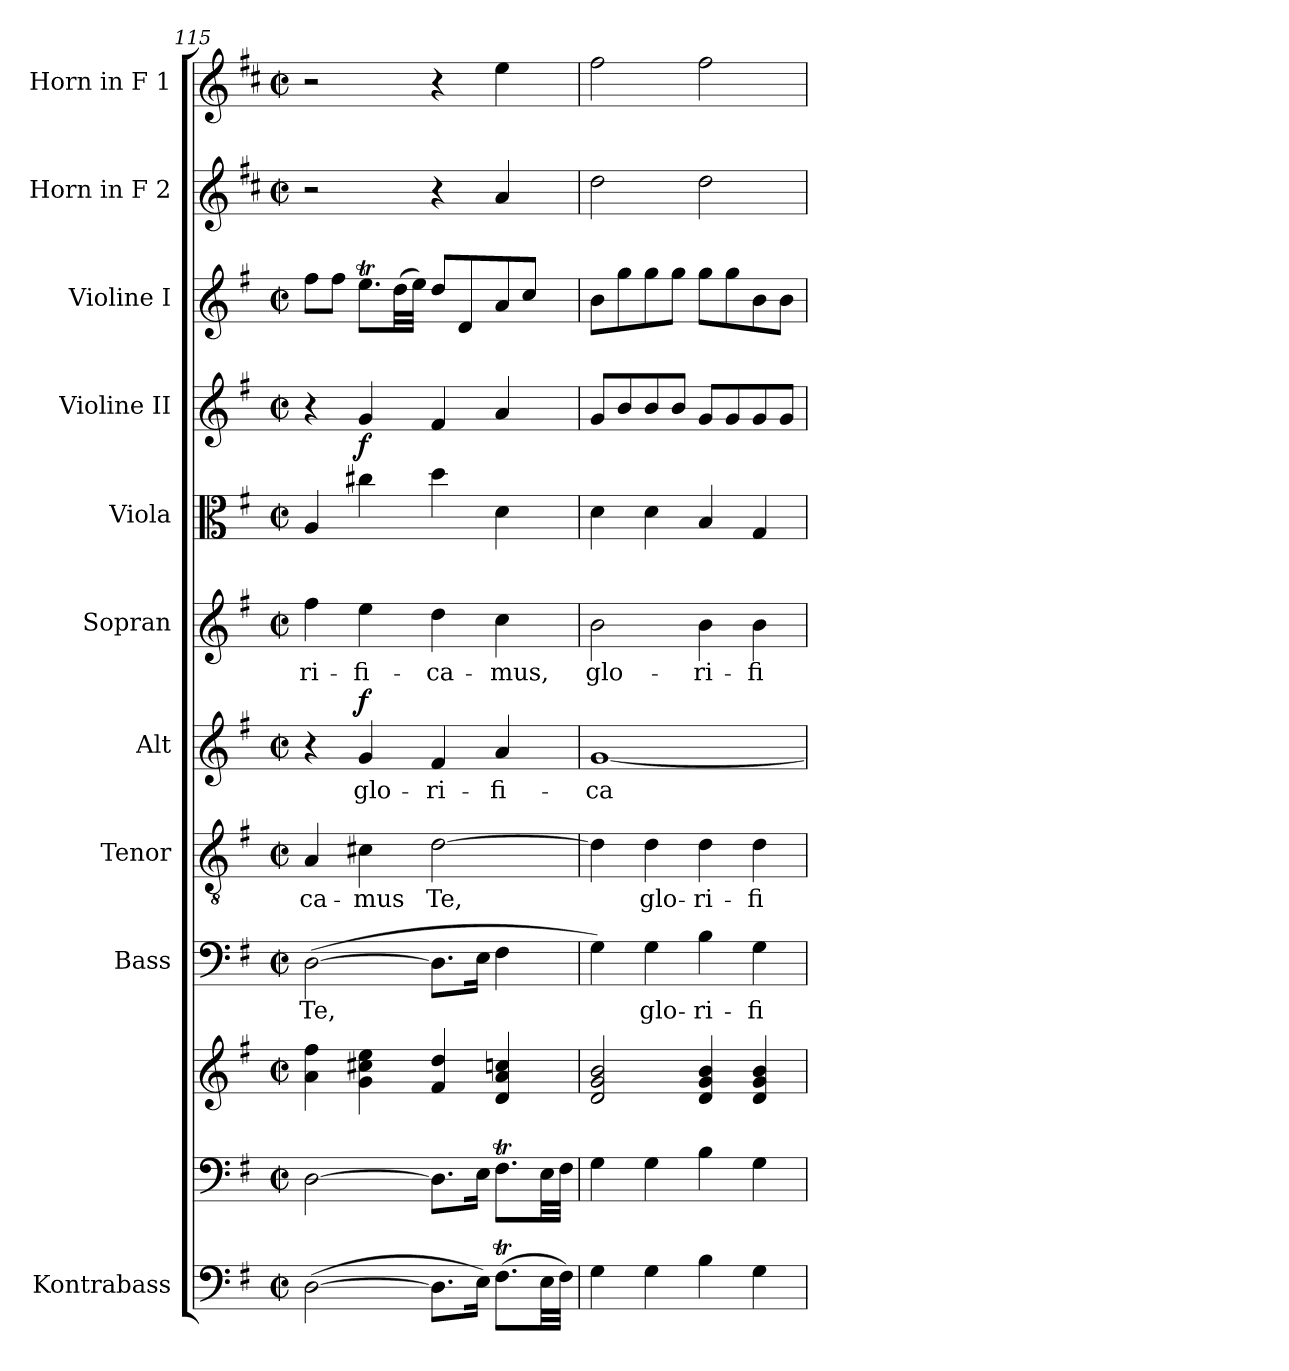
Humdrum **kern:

**kern	**kern	**kern	**kern	**text	**kern	**text	**kern	**text	**dynam	**kern	**text	**kern	**kern	**dynam	**kern	**kern	**kern
*part11	*part10	*part10	*part9	*part9	*part8	*part8	*part7	*part7	*part7	*part6	*part6	*part5	*part4	*part4	*part3	*part2	*part1
*staff12	*staff11	*staff10	*staff9	*staff9	*staff8	*staff8	*staff7	*staff7	*staff7	*staff6	*staff6	*staff5	*staff4	*staff4	*staff3	*staff2	*staff1
*I"Kontrabass	*	*	*I"Bass	*	*I"Tenor	*	*I"Alt	*	*	*I"Sopran	*	*I"Viola	*I"Violine II	*	*I"Violine I	*I"Horn in F 2	*I"Horn in F 1
*I'Kb.	*	*	*I'B.	*	*I'T.	*	*I'A.	*	*	*I'S.	*	*I'Vla.	*I'Vl. II	*	*I'Vl. I	*	*
*clefF4	*clefF4	*clefG2	*clefF4	*	*clefGv2	*	*clefG2	*	*	*clefG2	*	*clefC3	*clefG2	*	*clefG2	*clefG2	*clefG2
*ITrd7c12	*	*	*	*	*	*	*	*	*	*	*	*	*	*	*	*ITrd4c7	*ITrd4c7
*k[f#]	*k[f#]	*k[f#]	*k[f#]	*	*k[f#]	*	*k[f#]	*	*	*k[f#]	*	*k[f#]	*k[f#]	*	*k[f#]	*k[f#]	*k[f#]
*G:	*G:	*G:	*G:	*	*G:	*	*G:	*	*	*G:	*	*G:	*G:	*	*G:	*G:	*G:
*M2/2	*M2/2	*M2/2	*M2/2	*	*M2/2	*	*M2/2	*	*	*M2/2	*	*M2/2	*M2/2	*	*M2/2	*M2/2	*M2/2
*met(c|)	*met(c|)	*met(c|)	*met(c|)	*	*met(c|)	*	*met(c|)	*	*	*met(c|)	*	*met(c|)	*met(c|)	*	*met(c|)	*met(c|)	*met(c|)
=115	=115	=115	=115	=115	=115	=115	=115	=115	=115	=115	=115	=115	=115	=115	=115	=115	=115
!	!	!	!	!LO:LY:b	!	!LO:LY:b	!	!	!	!	!LO:LY:b	!	!	!	!	!	!
(>[2DD\	[2D\	4a\ 4ff#\	(>[2D\	Te,	4A/	-ca-	4r	.	.	4ff#\	-ri-	4A/	4r	.	8ff#\L	2r	2r
.	.	.	.	.	.	.	.	.	.	.	.	.	.	.	8ff#\J	.	.
!	!	!	!	!	!	!LO:LY:b	!	!LO:LY:b	!LO:DY:a	!	!LO:LY:b	!	!	!LO:DY:b	!	!	!
.	.	4g\ 4cc#X\ 4ee\	.	.	4c#X\	-mus	4g/	glo-	f	4ee\	-fi-	4cc#X\	4g/	f	8.eeT\L	.	.
.	.	.	.	.	.	.	.	.	.	.	.	.	.	.	(>32dd\LL	.	.
.	.	.	.	.	.	.	.	.	.	.	.	.	.	.	32ee\JJJ)	.	.
!	!	!	!	!	!	!LO:LY:b	!	!LO:LY:b	!	!	!LO:LY:b	!	!	!	!	!	!
8.DD\L]	8.D\L]	4f#/ 4dd/	8.D\L]	.	[2d\	Te,	4f#/	-ri-	.	4dd\	-ca-	4dd\	4f#/	.	8dd/L	4r	4r
.	.	.	.	.	.	.	.	.	.	.	.	.	.	.	8d/	.	.
16EE\Jk)	16E\Jk	.	16E\Jk	.	.	.	.	.	.	.	.	.	.	.	.	.	.
!	!	!	!	!	!	!	!	!LO:LY:b	!	!	!LO:LY:b	!	!	!	!	!	!
(>8.FF#t\L	8.F#t\L	4d/ 4a/ 4ccn/	4F#\	.	.	.	4a/	-fi-	.	4cc\	-mus,	4d\	4a/	.	8a/	4d/	4a\
.	.	.	.	.	.	.	.	.	.	.	.	.	.	.	8cc/J	.	.
32EE\LL	32E\LL	.	.	.	.	.	.	.	.	.	.	.	.	.	.	.	.
32FF#\JJJ)	32F#\JJJ	.	.	.	.	.	.	.	.	.	.	.	.	.	.	.	.
=116	=116	=116	=116	=116	=116	=116	=116	=116	=116	=116	=116	=116	=116	=116	=116	=116	=116
!	!	!	!	!	!	!	!	!LO:LY:b	!	!	!LO:LY:b	!	!	!	!	!	!
4GG\	4G\	2d/ 2g/ 2b/	4G\)	.	4d\]	.	[1g	-ca-	.	2b\	glo-	4d\	8g/L	.	8b\L	2g\	2b\
.	.	.	.	.	.	.	.	.	.	.	.	.	8b/	.	8gg\	.	.
!	!	!	!	!LO:LY:b	!	!LO:LY:b	!	!	!	!	!	!	!	!	!	!	!
4GG\	4G\	.	4G\	glo-	4d\	glo-	.	.	.	.	.	4d\	8b/	.	8gg\	.	.
.	.	.	.	.	.	.	.	.	.	.	.	.	8b/J	.	8gg\J	.	.
!	!	!	!	!LO:LY:b	!	!LO:LY:b	!	!	!	!	!LO:LY:b	!	!	!	!	!	!
4BB\	4B\	4d/ 4g/ 4b/	4B\	-ri-	4d\	-ri-	.	.	.	4b\	-ri-	4B/	8g/L	.	8gg\L	2g\	2b\
.	.	.	.	.	.	.	.	.	.	.	.	.	8g/	.	8gg\	.	.
!	!	!	!	!LO:LY:b	!	!LO:LY:b	!	!	!	!	!LO:LY:b	!	!	!	!	!	!
4GG\	4G\	4d/ 4g/ 4b/	4G\	-fi-	4d\	-fi-	.	.	.	4b\	-fi-	4G/	8g/	.	8b\	.	.
.	.	.	.	.	.	.	.	.	.	.	.	.	8g/J	.	8b\J	.	.
=	=	=	=	=	=	=	=	=	=	=	=	=	=	=	=	=	=
*-	*-	*-	*-	*-	*-	*-	*-	*-	*-	*-	*-	*-	*-	*-	*-	*-	*-
